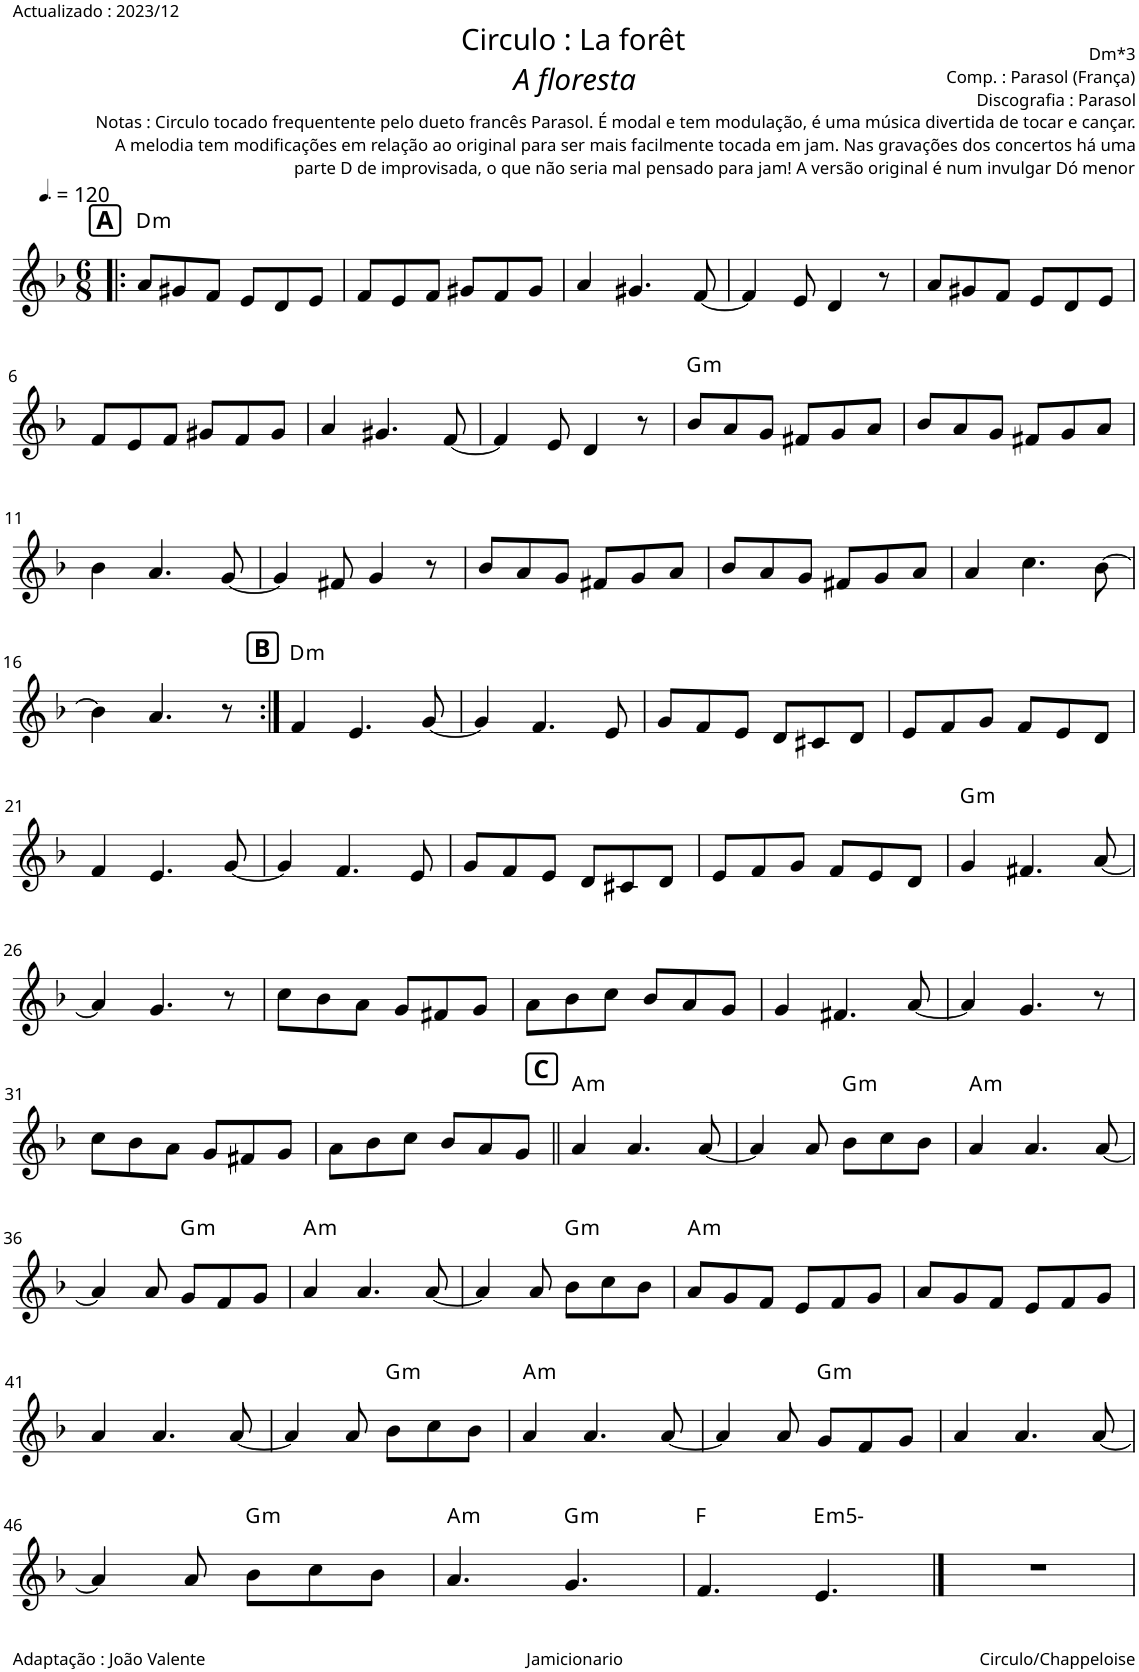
**kern	**harte
*part1	*part1
*staff1	*
*I"Piano	*
*I'Pno.	*
*clefG2	*
*k[b-]	*
*M6/8	*
*MM180	*
!!LO:REH:place=s1:a:B:cj:fs=12:t=A
=1!|:	=1!|:
!	!LO:H:kt=m
8a/L	D:min
8g#X/	.
8f/J	.
8e/L	.
8d/	.
8e/J	.
=2	=2
8f/L	.
8e/	.
8f/J	.
8g#X/L	.
8f/	.
8g#/J	.
=3	=3
4a/	.
4.g#X/	.
[8f/	.
=4	=4
4f/]	.
8e/	.
4d/	.
8r	.
=5	=5
8a/L	.
8g#X/	.
8f/J	.
8e/L	.
8d/	.
8e/J	.
!!LO:LB:g=z
=6	=6
8f/L	.
8e/	.
8f/J	.
8g#X/L	.
8f/	.
8g#/J	.
=7	=7
4a/	.
4.g#X/	.
[8f/	.
=8	=8
4f/]	.
8e/	.
4d/	.
8r	.
=9	=9
!	!LO:H:kt=m
8b-/L	G:min
8a/	.
8g/J	.
8f#X/L	.
8g/	.
8a/J	.
=10	=10
8b-/L	.
8a/	.
8g/J	.
8f#X/L	.
8g/	.
8a/J	.
!!LO:LB:g=z
=11	=11
4b-\	.
4.a/	.
[8g/	.
=12	=12
4g/]	.
8f#X/	.
4g/	.
8r	.
=13	=13
8b-/L	.
8a/	.
8g/J	.
8f#X/L	.
8g/	.
8a/J	.
=14	=14
8b-/L	.
8a/	.
8g/J	.
8f#X/L	.
8g/	.
8a/J	.
=15	=15
4a/	.
4.cc\	.
[8b-\	.
!!LO:LB:g=z
=16	=16
4b-\]	.
4.a/	.
8r	.
!!LO:REH:place=s1:a:B:cj:fs=12:t=B
=17:|!	=17:|!
!	!LO:H:kt=m
4f/	D:min
4.e/	.
[8g/	.
=18	=18
4g/]	.
4.f/	.
8e/	.
=19	=19
8g/L	.
8f/	.
8e/J	.
8d/L	.
8c#X/	.
8d/J	.
=20	=20
8e/L	.
8f/	.
8g/J	.
8f/L	.
8e/	.
8d/J	.
!!LO:LB:g=z
=21	=21
4f/	.
4.e/	.
[8g/	.
=22	=22
4g/]	.
4.f/	.
8e/	.
=23	=23
8g/L	.
8f/	.
8e/J	.
8d/L	.
8c#X/	.
8d/J	.
=24	=24
8e/L	.
8f/	.
8g/J	.
8f/L	.
8e/	.
8d/J	.
=25	=25
!	!LO:H:kt=m
4g/	G:min
4.f#X/	.
[8a/	.
!!LO:LB:g=z
=26	=26
4a/]	.
4.g/	.
8r	.
=27	=27
8cc\L	.
8b-\	.
8a\J	.
8g/L	.
8f#X/	.
8g/J	.
=28	=28
8a\L	.
8b-\	.
8cc\J	.
8b-/L	.
8a/	.
8g/J	.
=29	=29
4g/	.
4.f#X/	.
[8a/	.
=30	=30
4a/]	.
4.g/	.
8r	.
!!LO:LB:g=z
=31	=31
8cc\L	.
8b-\	.
8a\J	.
8g/L	.
8f#X/	.
8g/J	.
=32	=32
8a\L	.
8b-\	.
8cc\J	.
8b-/L	.
8a/	.
8g/J	.
!!LO:REH:place=s1:a:B:cj:fs=12:t=C
=33||	=33||
!	!LO:H:kt=m
4a/	A:min
4.a/	.
[8a/	.
=34	=34
4a/]	.
8a/	.
!	!LO:H:kt=m
8b-\L	G:min
8cc\	.
8b-\J	.
=35	=35
!	!LO:H:kt=m
4a/	A:min
4.a/	.
[8a/	.
!!LO:LB:g=z
=36	=36
4a/]	.
8a/	.
!	!LO:H:kt=m
8g/L	G:min
8f/	.
8g/J	.
=37	=37
!	!LO:H:kt=m
4a/	A:min
4.a/	.
[8a/	.
=38	=38
4a/]	.
8a/	.
!	!LO:H:kt=m
8b-\L	G:min
8cc\	.
8b-\J	.
=39	=39
!	!LO:H:kt=m
8a/L	A:min
8g/	.
8f/J	.
8e/L	.
8f/	.
8g/J	.
=40	=40
8a/L	.
8g/	.
8f/J	.
8e/L	.
8f/	.
8g/J	.
!!LO:LB:g=z
=41	=41
4a/	.
4.a/	.
[8a/	.
=42	=42
4a/]	.
8a/	.
!	!LO:H:kt=m
8b-\L	G:min
8cc\	.
8b-\J	.
=43	=43
!	!LO:H:kt=m
4a/	A:min
4.a/	.
[8a/	.
=44	=44
4a/]	.
8a/	.
!	!LO:H:kt=m
8g/L	G:min
8f/	.
8g/J	.
=45	=45
4a/	.
4.a/	.
[8a/	.
!!LO:LB:g=z
=46	=46
4a/]	.
8a/	.
!	!LO:H:kt=m
8b-\L	G:min
8cc\	.
8b-\J	.
=47	=47
!	!LO:H:kt=m
4.a/	A:min
!	!LO:H:kt=m
4.g/	G:min
=48	=48
4.f/	F:maj
!	!LO:H:kt=m
4.e/	E:(b3,b5)
==49	==49
2.r	.
=	=
*-	*-
